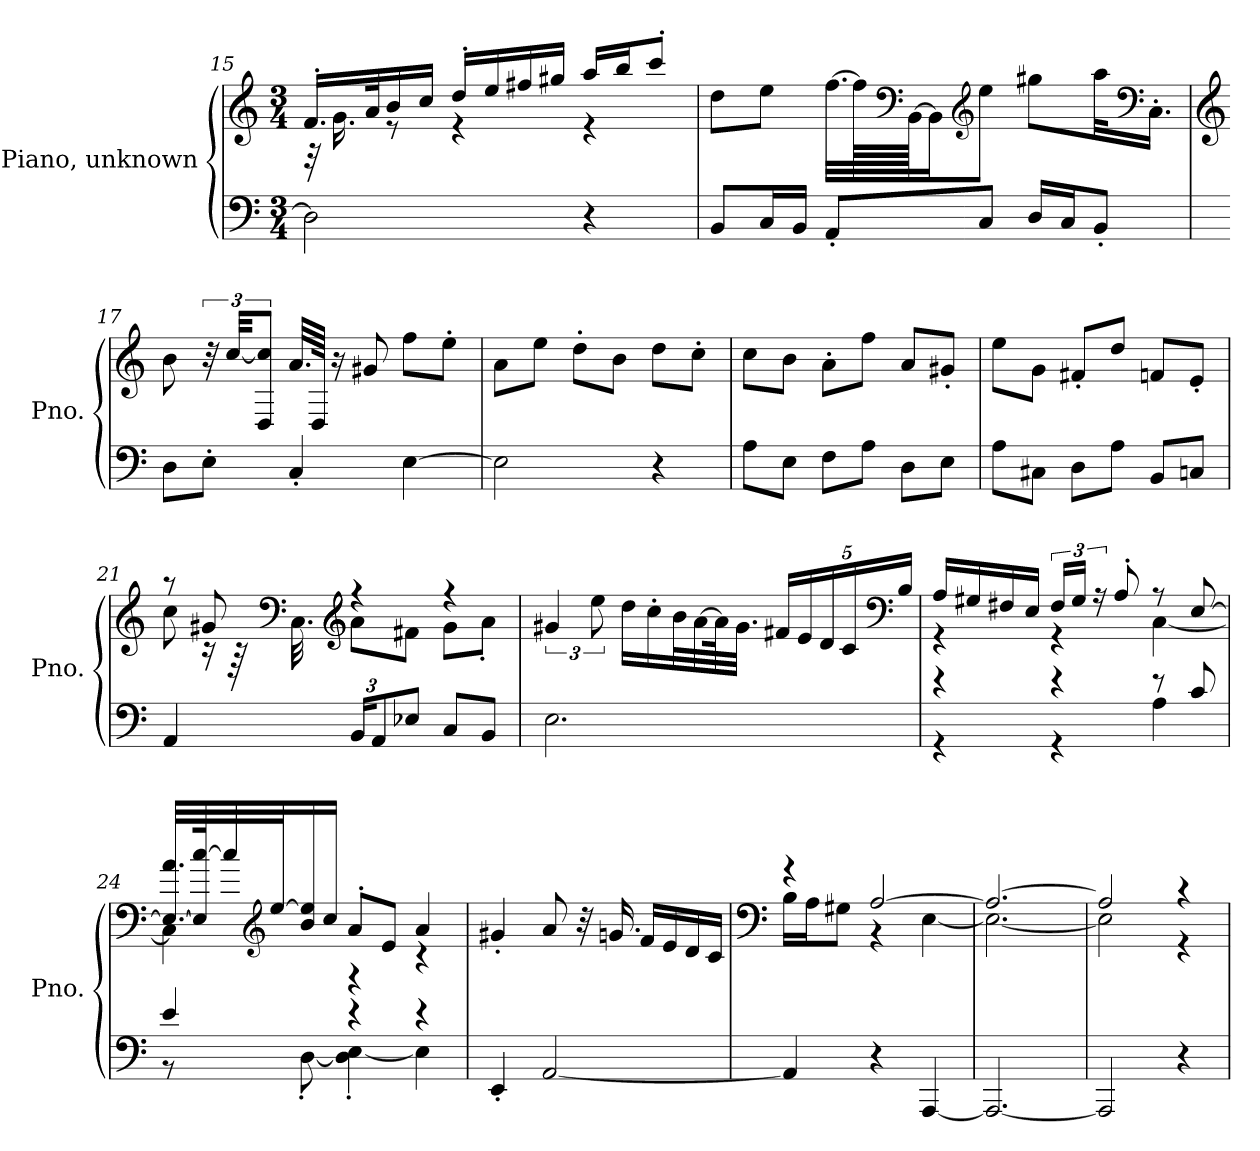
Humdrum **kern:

**kern	**kern
*part1	*part1
*staff2	*staff1
*I"Piano, unknown	*
*I'Pno.	*
*clefF4	*clefG2
*k[]	*k[]
*M3/4	*M3/4
=15	=15
*	*^
2D\]	16.f'/LL	32r
.	.	16.g\
.	32a/K	.
.	16b/	8r
.	16cc/JJ	.
.	16dd'/LL	4r
.	16ee/	.
.	16ff#X/	.
.	16gg#X/JJ	.
4r	16aa/LL	4r
.	16bb/J	.
.	8ccc'/J	.
*	*v	*v
!!LO:LB:g=z
=16	=16
8BB/L	8dd\L
16C/L	8ee\J
16BB/JJ	.
8AA'/L	[32.ff\LLL
.	128ff\LL]
*	*clefF4
.	[128BB\JJJ
.	16BB\J]
*	*clefG2
8C/J	8ee\J
16D/LL	8gg#X\L
16C/J	.
8BB'/J	32aa\KL
*	*clefF4
.	16.C'\JJ
=17	=17
*	*clefG2
8D\L	8b\
8E'\J	48r
.	[48cc/KKL
.	12D/ 12cc/]J
4C'/	32.a/LLL
.	64D/JJJk
.	16r
.	8g#X/
[4E\	8ff\L
.	8ee'\J
=18	=18
2E\]	8a\L
.	8ee\J
.	8dd'\L
.	8b\J
4r	8dd\L
.	8cc'\J
!!LO:LB:g=z
=19	=19
8A\L	8cc\L
8E\J	8b\J
8F\L	8a'\L
8A\J	8ff\J
8D\L	8a/L
8E\J	8g#X'/J
=20	=20
8A\L	8ee\L
8C#X\J	8g\J
8D\L	8f#X'/L
8A\J	8dd/J
8BB/L	8fn/L
8Cn/J	8e'/J
=21	=21
*	*^
4AA/	8r	8cc\
.	8g#X/	16r
.	.	64r
*	*clefF4	*
.	.	32.C\
*	*clefG2	*
*Xbrackettup	*	*
24BB/KL	4r	8a\L
12AA/	.	.
8E-X/J	.	8f#X\J
8C/L	4r	8g#\L
8BB/J	.	8a'\J
*	*v	*v
!!LO:PB:g=z
=22	=22
2.E\	6g#X/
.	12ee\
.	16dd\LL
.	16cc'\
.	32b\L
.	[32a\
.	64a\K]
.	32.g#\JJJ
*	*Xbrackettup
.	20f#X/LL
.	20e/
.	20d/
.	20c/
*	*clefF4
.	20B/JJ
=23	=23
*^	*^
4r	4r	16A/LL	4r
.	.	16G#X/	.
.	.	16F#X/	.
.	.	16E/JJ	.
*	*	*brackettup	*
4r	4r	24F#/LL	4r
.	.	24G#/JJ	.
.	.	24r	.
.	.	8A'/	.
8r	4A\	8r	[4C\
8c/	.	[8E/	.
=24	=24	=24	=24
4e/	8r	32.E/_ 32.a/LLL	4C\]
.	.	64E/] [64cc/K	.
.	.	32cc/]	.
*	*	*clefG2	*
.	.	[32ee/J	.
.	[8D'\	16b/ 16ee/]	.
.	.	16cc/JJ	.
4r	4D\]' [4E\'	8a'/L	4r
.	.	8e/J	.
4r	4E\]	4a/	4r
*v	*v	*	*
*	*v	*v
!!LO:LB:g=z
=25	=25
4EE'/	4g#X'/
[2AA/	8a/
.	32r
.	16.gn/
.	16f/LL
.	16e/
.	16d/
.	16c/JJ
=26	=26
*	*clefF4
*	*^
4AA/]	4r	16B\LL
.	.	16A\J
.	.	8G#X\J
4r	[2A/	4r
[4AAA/	.	[4E\
=27	=27	=27
2.AAA/_	2.A/_	2.E\_
=28	=28	=28
2AAA/]	2A/]	2E\]
4r	4r	4r
*	*v	*v
=	=
*-	*-
